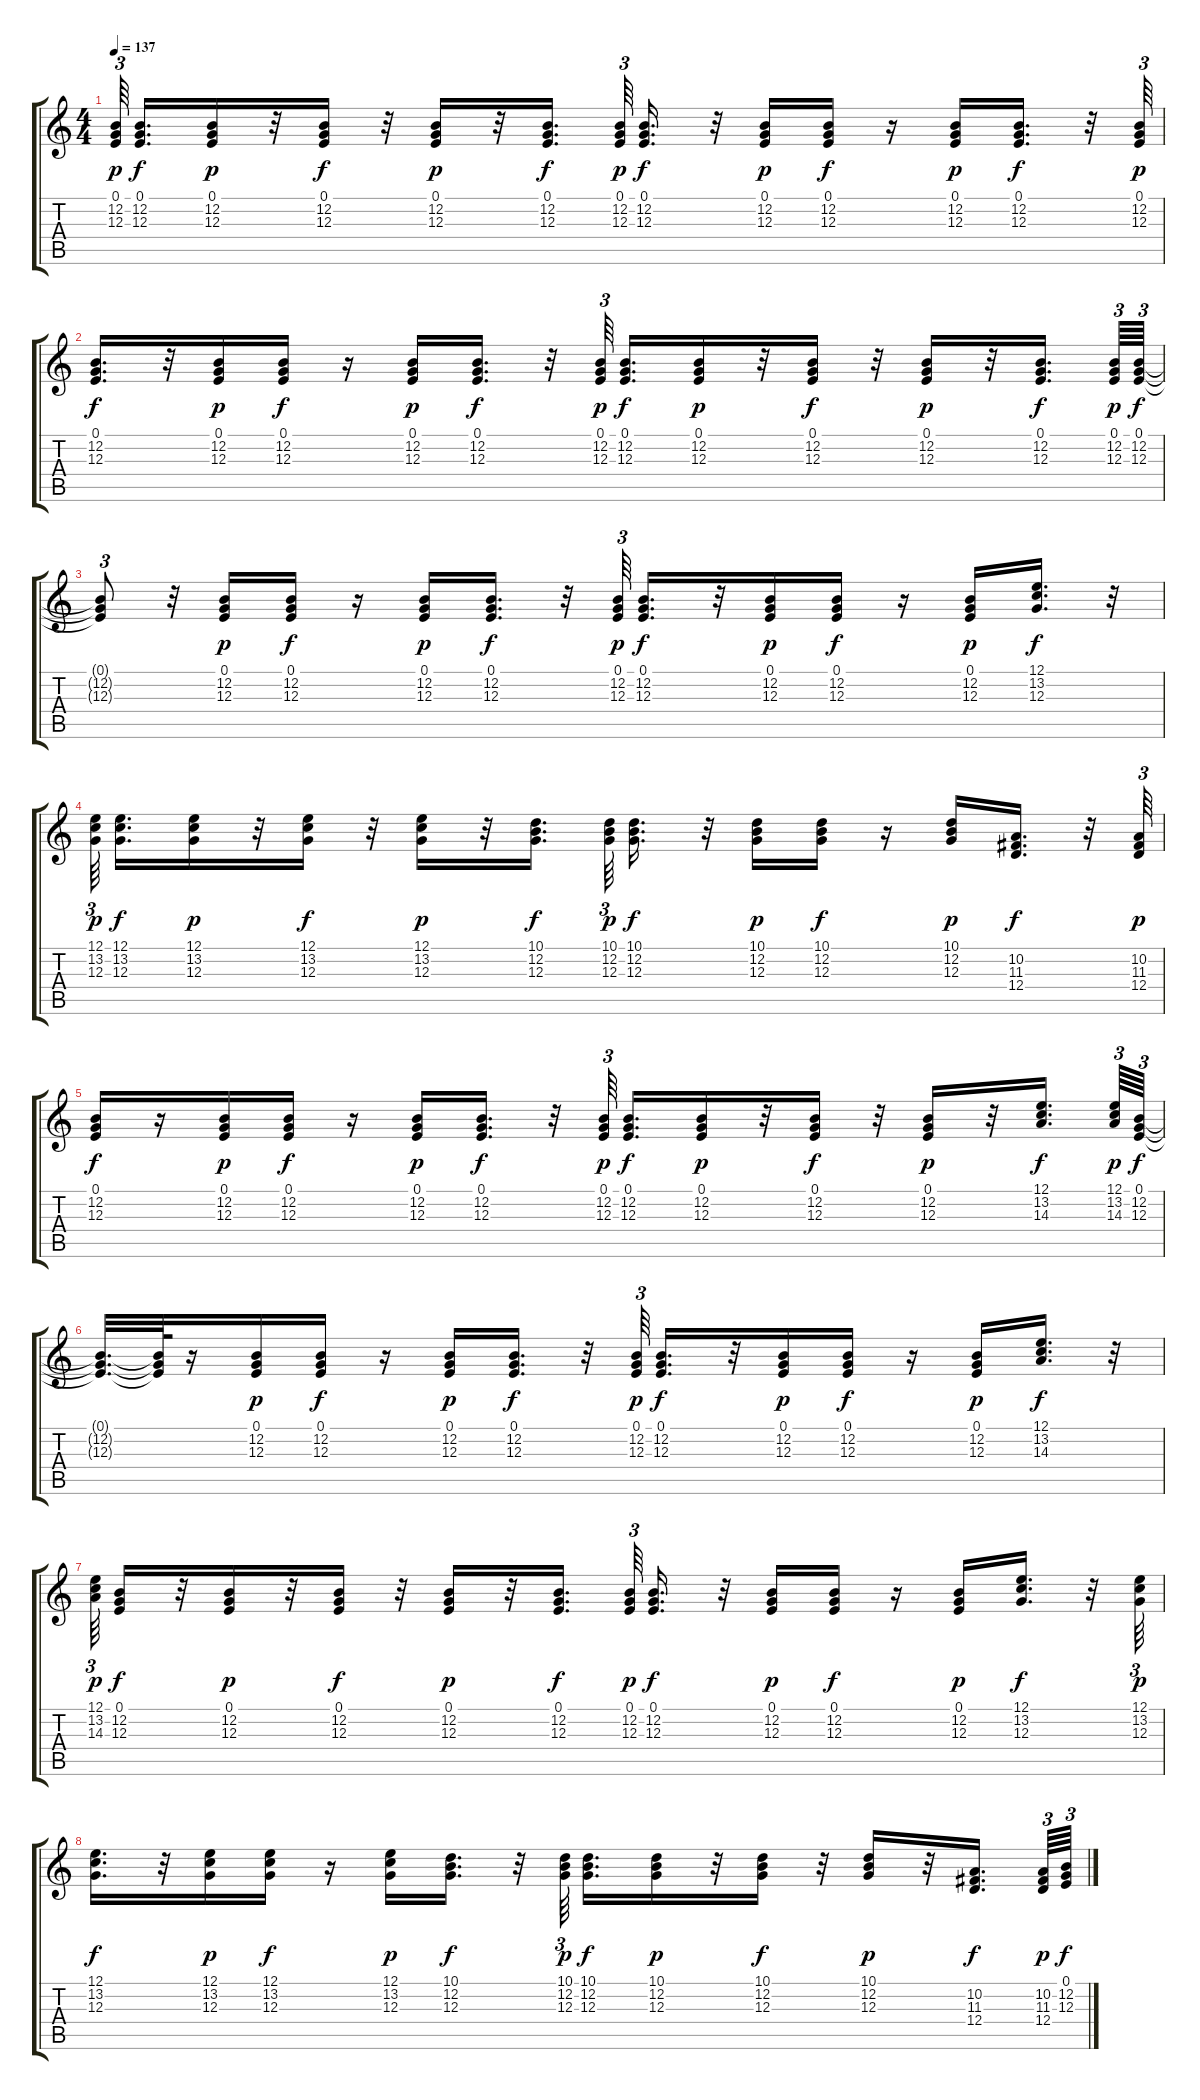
\track "" {instrument pad4choir}
\staff {score tabs}
\tuning (E4 B3 G3 D3 A2 E2) {hide}
\ts (4 4)
\tempo 137
\clef g2
\ks c
(0.1 12.2 12.3).64{tu (3 2) dy p beam splitsecondary} (0.1 12.2 12.3).16{d dy f} (0.1 12.2 12.3).16{dy p} r.32 (0.1 12.2 12.3).16{dy f} r.32 (0.1 12.2 12.3).16{dy p} r.32 (0.1 12.2 12.3).16{d dy f beam splitsecondary} (0.1 12.2 12.3).64{tu (3 2) dy p} (0.1 12.2 12.3).16{d dy f} r.32 (0.1 12.2 12.3).16{dy p} (0.1 12.2 12.3).16{dy f} r.16 (0.1 12.2 12.3).16{dy p} (0.1 12.2 12.3).16{d dy f} r.32 (0.1 12.2 12.3).64{tu (3 2) dy p} |
(0.1 12.2 12.3).16{d dy f} r.32 (0.1 12.2 12.3).16{dy p} (0.1 12.2 12.3).16{dy f} r.16 (0.1 12.2 12.3).16{dy p} (0.1 12.2 12.3).16{d dy f} r.32 (0.1 12.2 12.3).64{tu (3 2) dy p beam splitsecondary} (0.1 12.2 12.3).16{d dy f} (0.1 12.2 12.3).16{dy p} r.32 (0.1 12.2 12.3).16{dy f} r.32 (0.1 12.2 12.3).16{dy p} r.32 (0.1 12.2 12.3).16{d dy f beam splitsecondary} (0.1 12.2 12.3).64{tu (3 2) dy p} (0.1 12.2 12.3).64{tu (3 2) dy f} |
(0.1{t} 12.2{t} 12.3{t}).8{tu (3 2)} r.32 (0.1 12.2 12.3).16{dy p} (0.1 12.2 12.3).16{dy f} r.16 (0.1 12.2 12.3).16{dy p} (0.1 12.2 12.3).16{d dy f} r.32 (0.1 12.2 12.3).64{tu (3 2) dy p} (0.1 12.2 12.3).16{d dy f} r.32 (0.1 12.2 12.3).16{dy p} (0.1 12.2 12.3).16{dy f} r.16 (0.1 12.2 12.3).16{dy p} (12.1 13.2 12.3).16{d dy f} r.32 |
(12.1 13.2 12.3).64{tu (3 2) dy p beam splitsecondary} (12.1 13.2 12.3).16{d dy f} (12.1 13.2 12.3).16{dy p} r.32 (12.1 13.2 12.3).16{dy f} r.32 (12.1 13.2 12.3).16{dy p} r.32 (10.1 12.2 12.3).16{d dy f beam splitsecondary} (10.1 12.2 12.3).64{tu (3 2) dy p} (10.1 12.2 12.3).16{d dy f} r.32 (10.1 12.2 12.3).16{dy p} (10.1 12.2 12.3).16{dy f} r.16 (10.1 12.2 12.3).16{dy p} (10.2 11.3 12.4).16{d dy f} r.32 (10.2 11.3 12.4).64{tu (3 2) dy p} |
(0.1 12.2 12.3).16{dy f} r.16 (0.1 12.2 12.3).16{dy p} (0.1 12.2 12.3).16{dy f} r.16 (0.1 12.2 12.3).16{dy p} (0.1 12.2 12.3).16{d dy f} r.32 (0.1 12.2 12.3).64{tu (3 2) dy p beam splitsecondary} (0.1 12.2 12.3).16{d dy f} (0.1 12.2 12.3).16{dy p} r.32 (0.1 12.2 12.3).16{dy f} r.32 (0.1 12.2 12.3).16{dy p} r.32 (12.1 13.2 14.3).16{d dy f beam splitsecondary} (12.1 13.2 14.3).64{tu (3 2) dy p} (0.1 12.2 12.3).64{tu (3 2) dy f} |
(0.1{t} 12.2{t} 12.3{t}).32{d} (0.1{t} 12.2{t} 12.3{t}).64 r.16 (0.1 12.2 12.3).16{dy p} (0.1 12.2 12.3).16{dy f} r.16 (0.1 12.2 12.3).16{dy p} (0.1 12.2 12.3).16{d dy f} r.32 (0.1 12.2 12.3).64{tu (3 2) dy p} (0.1 12.2 12.3).16{d dy f} r.32 (0.1 12.2 12.3).16{dy p} (0.1 12.2 12.3).16{dy f} r.16 (0.1 12.2 12.3).16{dy p} (12.1 13.2 14.3).16{d dy f} r.32 |
(12.1 13.2 14.3).64{tu (3 2) dy p} (0.1 12.2 12.3).16{dy f} r.32 (0.1 12.2 12.3).16{dy p} r.32 (0.1 12.2 12.3).16{dy f} r.32 (0.1 12.2 12.3).16{dy p} r.32 (0.1 12.2 12.3).16{d dy f beam splitsecondary} (0.1 12.2 12.3).64{tu (3 2) dy p} (0.1 12.2 12.3).16{d dy f} r.32 (0.1 12.2 12.3).16{dy p} (0.1 12.2 12.3).16{dy f} r.16 (0.1 12.2 12.3).16{dy p} (12.1 13.2 12.3).16{d dy f} r.32 (12.1 13.2 12.3).64{tu (3 2) dy p} |
(12.1 13.2 12.3).16{d dy f} r.32 (12.1 13.2 12.3).16{dy p} (12.1 13.2 12.3).16{dy f} r.16 (12.1 13.2 12.3).16{dy p} (10.1 12.2 12.3).16{d dy f} r.32 (10.1 12.2 12.3).64{tu (3 2) dy p beam splitsecondary} (10.1 12.2 12.3).16{d dy f} (10.1 12.2 12.3).16{dy p} r.32 (10.1 12.2 12.3).16{dy f} r.32 (10.1 12.2 12.3).16{dy p} r.32 (10.2 11.3 12.4).16{d dy f beam splitsecondary} (10.2 11.3 12.4).64{tu (3 2) dy p} (0.1 12.2 12.3).64{tu (3 2) dy f}
